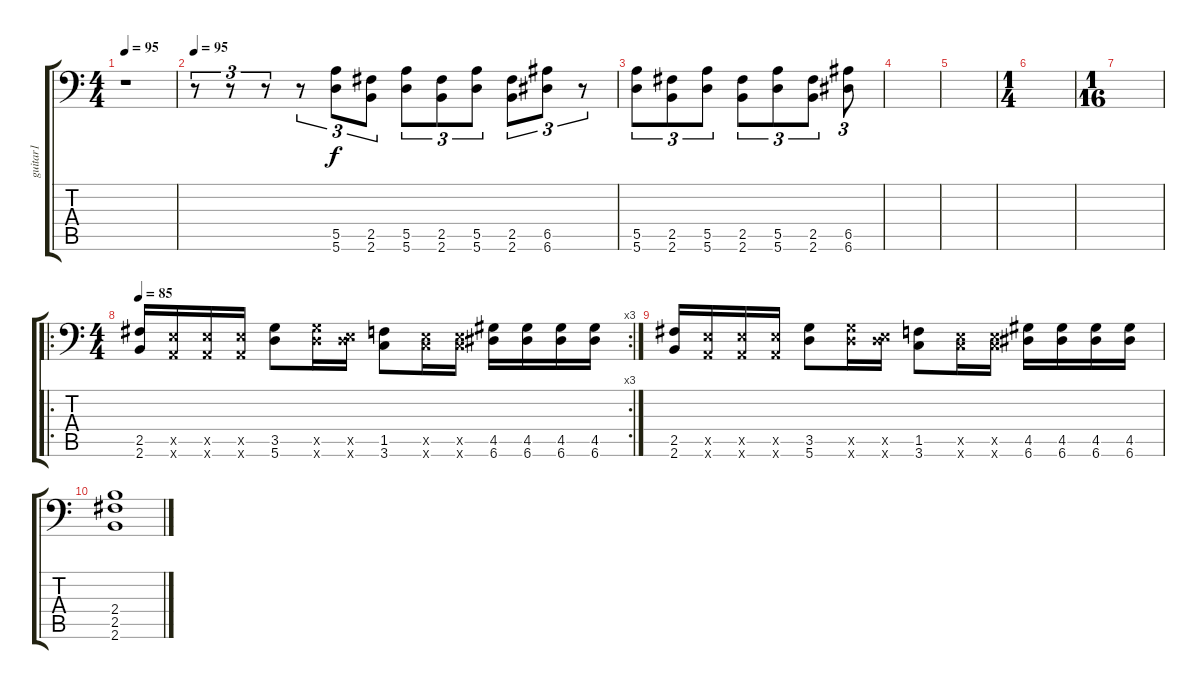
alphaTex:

\track ("guitar1" "guitar1") {instrument distortionguitar}
\staff {score tabs}
\tuning (B3 Gb3 D3 A2 E2 A1) {hide}
\ts (4 4)
\tempo 95
\clef f4
\ks c
r.1{dy f} |
\tempo 95
r.8{tu (3 2)} r.8{tu (3 2)} r.8{tu (3 2)} r.8{tu (3 2)} (5.5 5.6).8{tu (3 2)} (2.5 2.6).8{tu (3 2)} (5.5 5.6).8{tu (3 2)} (2.5 2.6).8{tu (3 2)} (5.5 5.6).8{tu (3 2)} (2.5 2.6).8{tu (3 2)} (6.5 6.6).8{tu (3 2)} r.8{tu (3 2)} |
(5.5 5.6).8{tu (3 2)} (2.5 2.6).8{tu (3 2)} (5.5 5.6).8{tu (3 2)} (2.5 2.6).8{tu (3 2)} (5.5 5.6).8{tu (3 2)} (2.5 2.6).8{tu (3 2)} (6.5 6.6).8{tu (3 2)} |
|
|
\ts (1 4)
|
\ts (1 16)
|
\ro
\rc 3
\ts (4 4)
\tempo 85
(2.5 2.6).16 (0.5{x} 0.6{x}).16 (0.5{x} 0.6{x}).16 (0.5{x} 0.6{x}).16 (3.5 5.6).8 (3.5{x} 5.6{x}).16 (0.5{x} 5.6{x}).16 (1.5 3.6).8 (0.5{x} 3.6{x}).16 (0.5{x} 3.6{x}).16 (4.5 6.6).16 (4.5 6.6).16 (4.5 6.6).16 (4.5 6.6).16 |
(2.5 2.6).16 (0.5{x} 0.6{x}).16 (0.5{x} 0.6{x}).16 (0.5{x} 0.6{x}).16 (3.5 5.6).8 (3.5{x} 5.6{x}).16 (0.5{x} 5.6{x}).16 (1.5 3.6).8 (0.5{x} 3.6{x}).16 (0.5{x} 3.6{x}).16 (4.5 6.6).16 (4.5 6.6).16 (4.5 6.6).16 (4.5 6.6).16 |
(2.4 2.5 2.6).1
